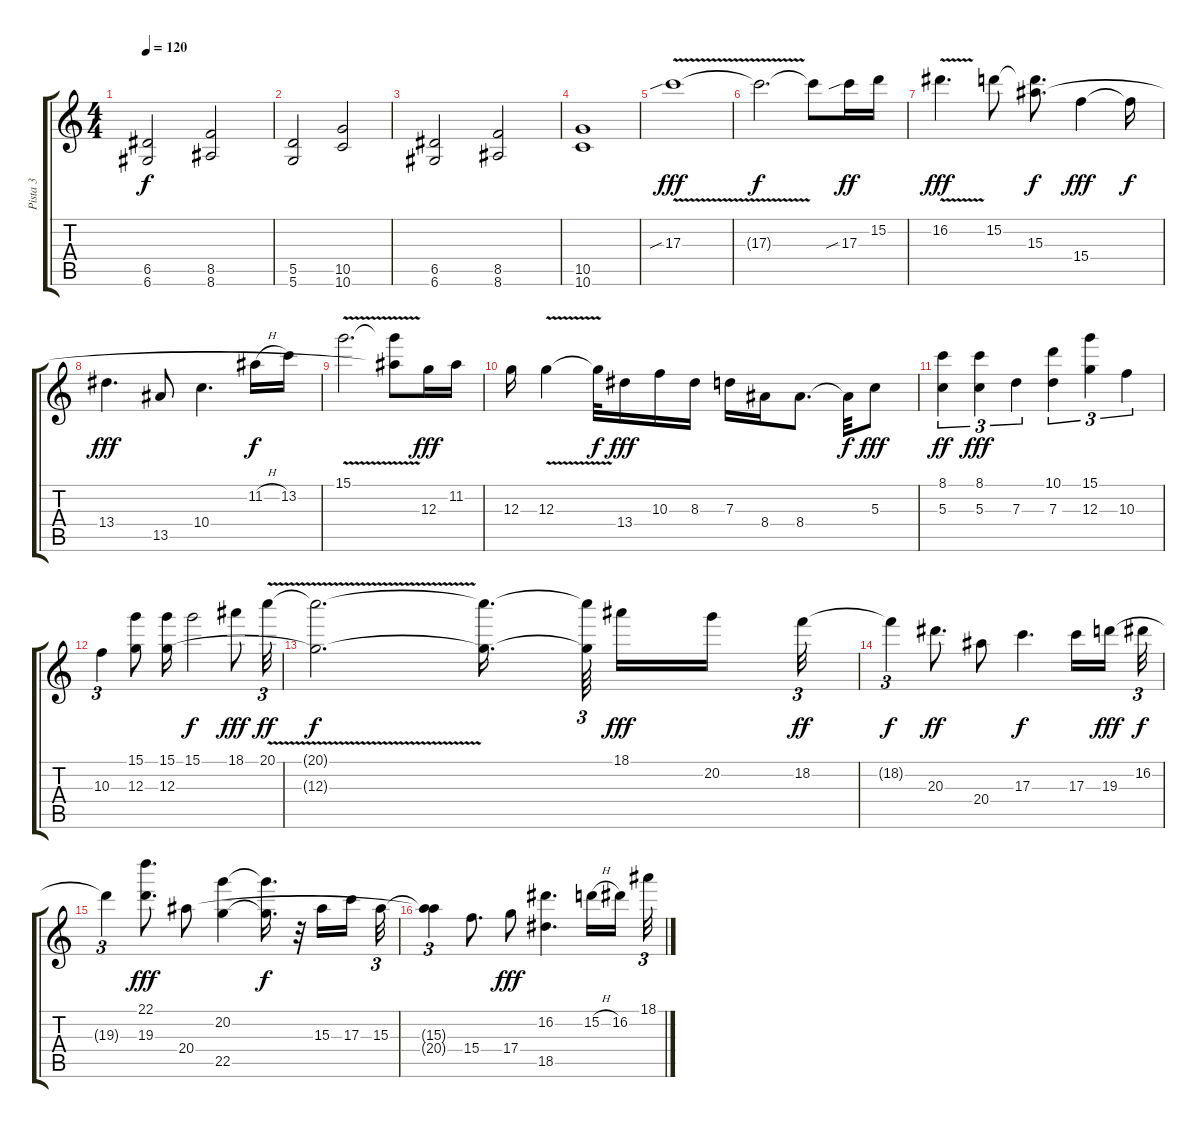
\track ("Pista 3" "Pista 3") {instrument overdrivenguitar}
\staff {score tabs}
\tuning (E4 B3 G3 D3 A2 D2) {hide}
\ts (4 4)
\tempo 120
\clef g2
\ks c
(6.5 6.6).2{dy f} (8.5 8.6).2 |
(5.5 5.6).2 (10.5 10.6).2 |
(6.5 6.6).2 (8.5 8.6).2 |
(10.5 10.6).1 |
17.3{v sib}.1{dy fff volume 16 instrument overdrivenguitar} |
17.3{t}.2{d dy f} 17.3{t}.8 17.3{sib}.16{dy ff} 15.2.16 |
16.2{v}.4{d dy fff} 15.2.8 (15.2{t} 15.3).8{d dy f} 15.4.4{dy fff} 15.4{t}.16{dy f} |
13.4.4{d dy fff} 13.5.8 10.4.4{d} 11.2{h}.16{dy f} 13.2.16 |
15.1{v}.2{d} (15.1{t} 15.3{t}).8 12.3.16{dy fff} 11.2.16 |
12.3.16 12.3{v}.4 12.3{t}.32{dy f} 13.4.16{dy fff} 10.3.16 8.3.16 7.3.16 8.4.16 8.4.8{d} 8.4{t}.32{dy f} 5.3.8{dy fff} |
(8.1 5.3).4{tu (3 2) dy ff} (8.1 5.3).4{tu (3 2) dy fff} 7.3.4{tu (3 2)} (10.1 7.3).4{tu (3 2)} (15.1 12.3).4{tu (3 2)} 10.3.4{tu (3 2)} |
10.3.4{tu (3 2)} (15.1 12.3).8 (15.1 12.3).16 15.1.2{dy f} 18.1.8{dy fff} 20.1{v}.32{tu (3 2) dy ff volume 16} |
(20.1{t} 12.3{t}).2{d dy f} (20.1{t} 12.3{t}).16{d beam splitsecondary} (20.1{t} 12.3{t}).64{tu (3 2) beam splitsecondary} 18.1.16{dy fff volume 15} 20.2.16{beam splitsecondary} 18.2.32{tu (3 2) dy ff volume 15} |
18.2{t}.4{tu (3 2) dy f} 20.3.8{d dy ff volume 14} 20.4.8{volume 14} 17.3.4{d dy f volume 14} 17.3.16{volume 14} 19.3.16{dy fff volume 13 beam splitsecondary} 16.2.32{tu (3 2) dy f volume 13} |
19.3{t}.4{tu (3 2)} (22.1 19.3).8{d dy fff volume 13} 20.4.8{volume 13} (20.2 22.5).4{volume 13} (20.2{t} 22.5{t}).16{d dy f} r.32 15.3.16{volume 12} 17.3.16{volume 12 beam splitsecondary} 15.3.32{tu (3 2)} |
(15.3{t} 20.4{t}).4{tu (3 2)} 15.4.8{d volume 12} 17.4.8{dy fff volume 12} (16.2 18.5).4{d volume 11} 15.2{h}.16{volume 11} 16.2.16{beam splitsecondary} 18.1.32{tu (3 2) volume 11}
